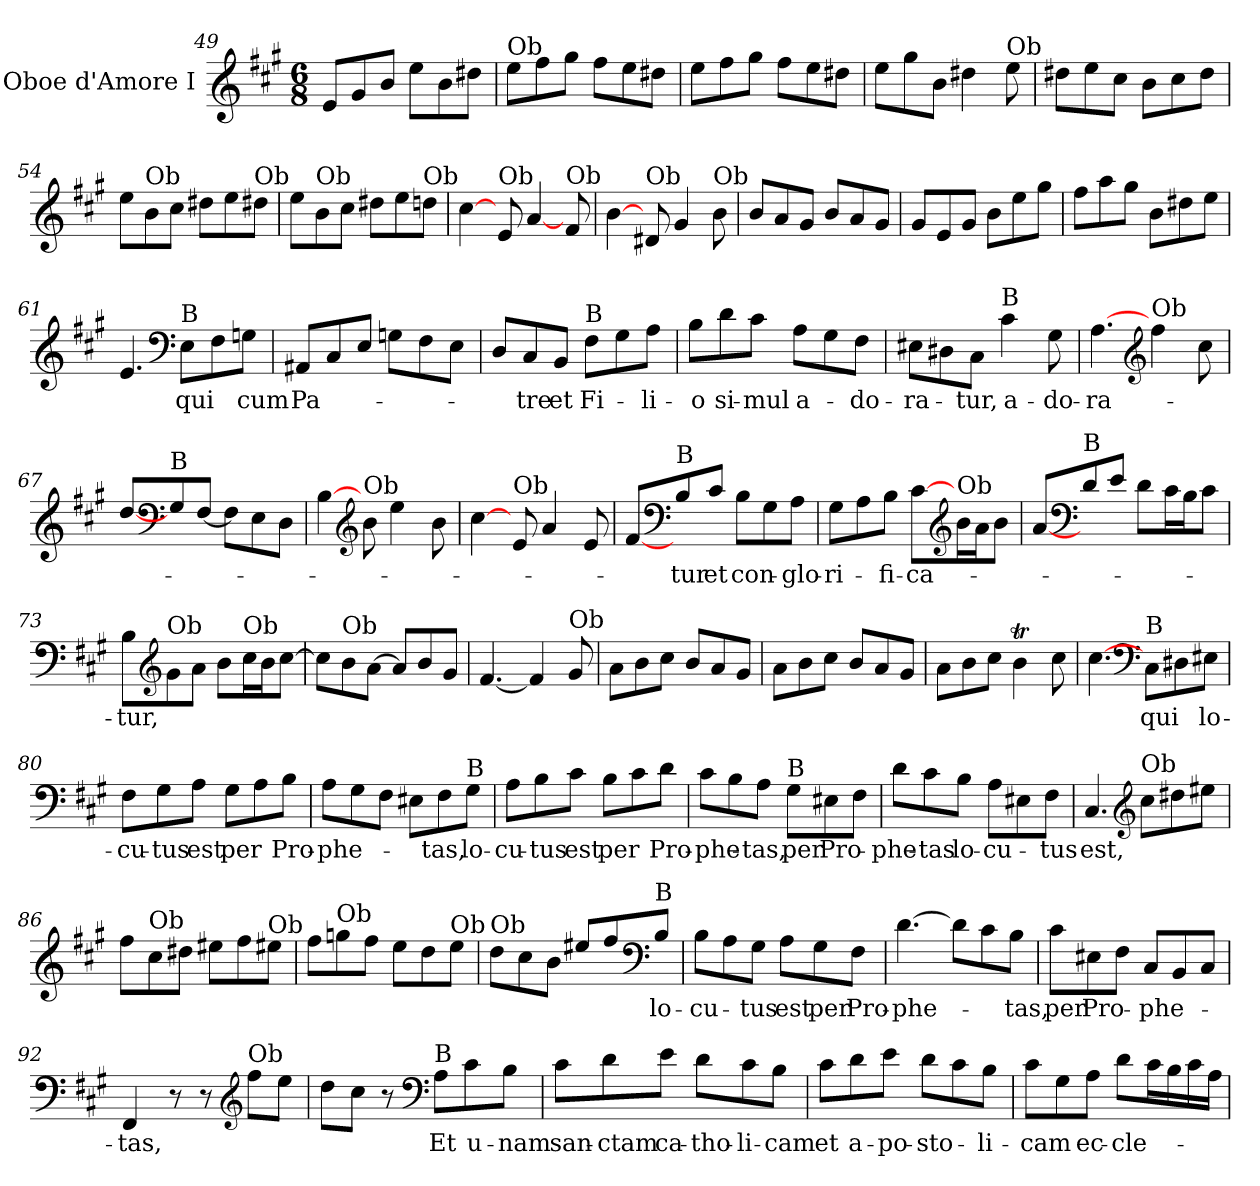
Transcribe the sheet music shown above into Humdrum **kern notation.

**kern	**text
*part1	*part1
*staff1	*staff1
*I"Oboe d'Amore I	*
*I'Ob	*
*clefG2	*
*k[f#c#g#]	*
*M6/8	*
=49	=49
8e/L	.
8g#/	.
8b/J	.
8ee\L	.
8b\	.
8dd#X\J	.
=50	=50
!LO:TX:a:t=Ob	!
8ee\L	.
8ff#\	.
8gg#\J	.
8ff#\L	.
8ee\	.
8dd#X\J	.
=51	=51
8ee\L	.
8ff#\	.
8gg#\J	.
8ff#\L	.
8ee\	.
8dd#X\J	.
=52	=52
8ee\L	.
8gg#\	.
8b\J	.
4dd#X	.
!LO:TX:a:t=Ob	!
8ee	.
=53	=53
8dd#X\L	.
8ee\	.
8cc#\J	.
8b\L	.
8cc#\	.
8dd#\J	.
=54	=54
8ee\L	.
!LO:TX:a:t=Ob	!
8b\	.
8cc#\J	.
8dd#X\L	.
8ee\	.
!LO:TX:a:t=Ob	!
8dd#X\J	.
=55	=55
8ee\L	.
!LO:TX:a:t=Ob	!
8b\	.
8cc#\J	.
8dd#X\L	.
8ee\	.
!LO:TX:a:t=Ob	!
8dd\J	.
=56	=56
[4cc#	.
!LO:TX:a:t=Ob	!
8e	.
[4a	.
!LO:TX:a:t=Ob	!
8f#	.
=57	=57
[4b	.
!LO:TX:a:t=Ob	!
8d#X	.
4g#	.
!LO:TX:a:t=Ob	!
8b	.
=58	=58
8b/L	.
8a/	.
8g#/J	.
8b/L	.
8a/	.
8g#/J	.
=59	=59
8g#/L	.
8e/	.
8g#/J	.
8b\L	.
8ee\	.
8gg#\J	.
=60	=60
8ff#\L	.
8aa\	.
8gg#\J	.
8b\L	.
8dd#X\	.
8ee\J	.
=61	=61
4.e	.
*clefF4	*
!LO:TX:a:t=B	!
8E\L	qui
8F#\	.
8Gn\J	cum
=62	=62
8AA#X/L	Pa-
8C#/	.
8E/J	.
8Gn\L	.
8F#\	.
8E\J	.
=63	=63
8D/L	.
8C#/	-tre
8BB/J	et
!LO:TX:a:t=B	!
8F#\L	Fi-
8G#\	.
8A\J	-li-
=64	=64
8B\L	-o
8d\	si-
8c#\J	-mul
8A\L	a-
8G#\	.
8F#\J	-do-
=65	=65
8E#X\L	-ra-
8D#X\	.
8C#\J	-tur,
!LO:TX:a:t=B	!
4c#	a-
8G#	-do-
=66	=66
[4.A	-ra-
*clefG2	*
!LO:TX:a:t=Ob	!
4ff#	.
8cc#	.
=67	=67
[8dd/L	.
*clefF4	*
!LO:TX:a:t=B	!
8G#/	.
[8F#/J	.
8F#\L]	.
8E\	.
8D\J	.
=68	=68
[4B	.
*clefG2	*
!LO:TX:a:t=Ob	!
8b	.
4ee	.
8b	.
=69	=69
[4cc#	.
!LO:TX:a:t=Ob	!
8e	.
4a	.
8e	.
=70	=70
[8f#/L	.
*clefF4	*
!LO:TX:a:t=B	!
8B/	-tur
8c#/J	et
8B\L	con-
8G#\	.
8A\J	-glo-
=71	=71
8G#\L	-ri-
8A\	.
8B\J	-fi-
[8c#\L	-ca-
*clefG2	*
!LO:TX:a:t=Ob	!
16b\L	.
16a\J	.
8b\J	.
=72	=72
[8a/L	.
*clefF4	*
!LO:TX:a:t=B	!
8d/	.
8e/J	.
8d\L	.
16c#\L	.
16B\J	.
8c#\J	.
=73	=73
8B\L	-tur,
*clefG2	*
!LO:TX:a:t=Ob	!
8g#\	.
8a\J	.
8b\L	.
!LO:TX:a:t=Ob	!
16cc#\L	.
16b\J	.
[8cc#\J	.
=74	=74
8cc#\L]	.
!LO:TX:a:t=Ob	!
8b\	.
[8a\J	.
8a/L]	.
8b/	.
8g#/J	.
=75	=75
[4.f#	.
4f#]	.
!LO:TX:a:t=Ob	!
8g#	.
=76	=76
8a\L	.
8b\	.
8cc#\J	.
8b/L	.
8a/	.
8g#/J	.
=77	=77
8a\L	.
8b\	.
8cc#\J	.
8b/L	.
8a/	.
8g#/J	.
=78	=78
8a\L	.
8b\	.
8cc#\J	.
4bT	.
8cc#	.
=79	=79
[4.cc#	.
*clefF4	*
!LO:TX:a:t=B	!
8C#\L	qui
8D#X\	.
8E#X\J	lo-
=80	=80
8F#\L	-cu-
8G#\	-tus
8A\J	est
8G#\L	per
8A\	.
8B\J	Pro-
=81	=81
8A\L	-phe-
8G#\	.
8F#\J	.
8E#X\L	.
8F#\	-tas,
!LO:TX:a:t=B	!
8G#\J	lo-
=82	=82
8A\L	-cu-
8B\	-tus
8c#\J	est
8B\L	per
8c#\	.
8d\J	Pro-
=83	=83
8c#\L	-phe-
8B\	.
8A\J	-tas,
!LO:TX:a:t=B	!
8G#\L	per
8E#X\	Pro-
8F#\J	.
=84	=84
8d\L	-phe-
8c#\	-tas
8B\J	lo-
8A\L	-cu-
8E#X\	.
8F#\J	-tus
=85	=85
4.C#	est,
*clefG2	*
!LO:TX:a:t=Ob	!
8cc#\L	.
8dd#X\	.
8ee#X\J	.
=86	=86
8ff#\L	.
!LO:TX:a:t=Ob	!
8cc#\	.
8dd#X\J	.
8ee#X\L	.
8ff#\	.
!LO:TX:a:t=Ob	!
8ee#X\J	.
=87	=87
8ff#\L	.
!LO:TX:a:t=Ob	!
8ggn\	.
8ff#\J	.
8ee\L	.
8dd\	.
!LO:TX:a:t=Ob	!
8ee\J	.
=88	=88
!LO:TX:a:t=Ob	!
8dd\L	.
8cc#\	.
8b\J	.
8ee#X/L	.
8ff#/	.
*clefF4	*
!LO:TX:a:t=B	!
8B/J	lo-
=89	=89
8B\L	-cu-
8A\	.
8G#\J	-tus
8A\L	est
8G#\	per
8F#\J	Pro-
=90	=90
[4.d	-phe-
8d\L]	.
8c#\	.
8B\J	-tas,
=91	=91
8c#\L	per
8E#X\	Pro-
8F#\J	.
8C#/L	-phe-
8BB/	.
8C#/J	.
=92	=92
4FF#	-tas,
8r	.
8r	.
*clefG2	*
!LO:TX:a:t=Ob	!
8ff#\L	.
8ee\J	.
=93	=93
8dd\L	.
8cc#\J	.
8r	.
*clefF4	*
!LO:TX:a:t=B	!
8A\L	Et
8c#\	u-
8B\J	-nam
=94	=94
8c#\L	san-
8d\	-ctam
8e\J	ca-
8d\L	-tho-
8c#\	-li-
8B\J	-cam
=95	=95
8c#\L	et
8d\	a-
8e\J	-po-
8d\L	-sto-
8c#\	.
8B\J	-li-
=96	=96
8c#\L	-cam
8G#\	.
8A\J	ec-
8d\L	-cle-
16c#\L	.
16B\	.
16c#\	.
16A\JJ	.
=	=
*-	*-
